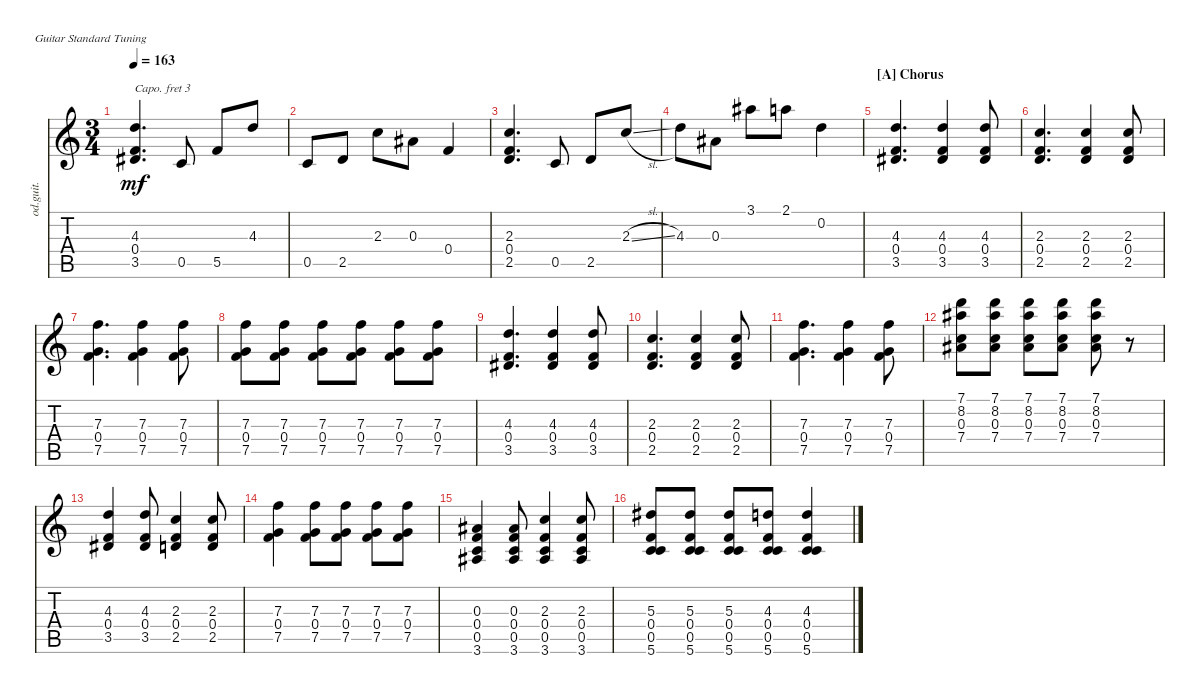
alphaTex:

\bracketExtendMode nobrackets
\track ("Overdriven Guitar" "od.guit.") {instrument overdrivenguitar}
\staff {score tabs}
\capo 3
\tuning (E4 B3 G3 D3 A2 E2)
\ts (3 4)
\tempo 163
\clef g2
\ks aminor
(3.5{acc #} 4.3 0.4).4{d dy mf beam Up} 0.5.8{beam Up} 5.5.8{beam Up} 4.3.8{beam Up} |
0.5.8{beam Up} 2.5.8{beam Up} 2.3.8{beam Down} 0.3{acc #}.8{beam Down} 0.4.4{beam Up} |
(2.5 2.3 0.4).4{d beam Up} 0.5.8{beam Up} 2.5.8{beam Up} 2.3{sl}.8{beam Up} |
4.3.8{beam Down} 0.3{acc #}.8{beam Down} 3.1{acc #}.8{beam Down} 2.1.8{beam Down} 0.2.4{beam Down} |
\section ("A" "Chorus")
(3.5{acc #} 0.4 4.3).4{d beam Up} (3.5{acc #} 0.4 4.3).4{beam Up} (3.5{acc #} 0.4 4.3).8{beam Up} |
(2.5 0.4 2.3).4{d beam Up} (2.5 0.4 2.3).4{beam Up} (2.5 0.4 2.3).8{beam Up} |
(7.5 0.4 7.3).4{d beam Down} (7.5 0.4 7.3).4{beam Down} (7.5 0.4 7.3).8{beam Down} |
(7.3 0.4 7.5).8{beam Down} (7.3 0.4 7.5).8{beam Down} (7.3 0.4 7.5).8{beam Down} (7.3 0.4 7.5).8{beam Down} (7.3 0.4 7.5).8{beam Down} (7.3 0.4 7.5).8{beam Down} |
(3.5{acc #} 0.4 4.3).4{d beam Up} (3.5{acc #} 0.4 4.3).4{beam Up} (3.5{acc #} 0.4 4.3).8{beam Up} |
(2.5 0.4 2.3).4{d beam Up} (2.5 0.4 2.3).4{beam Up} (2.5 0.4 2.3).8{beam Up} |
(7.5 0.4 7.3).4{d beam Down} (7.5 0.4 7.3).4{beam Down} (7.5 0.4 7.3).8{beam Down} |
(0.3{acc #} 7.4 8.2{acc #} 7.1).8{beam Down} (0.3{acc #} 7.4 8.2{acc #} 7.1).8{beam Down} (0.3{acc #} 7.4 8.2{acc #} 7.1).8{beam Down} (0.3{acc #} 7.4 8.2{acc #} 7.1).8{beam Down} (0.3{acc #} 7.4 8.2{acc #} 7.1).8{beam Down} r.8{beam Down} |
(3.5{acc #} 0.4 4.3).4{beam Up} (4.3 0.4 3.5{acc #}).8{beam Up} (2.5 0.4 2.3).4{beam Up} (2.3 0.4 2.5).8{beam Up} |
(7.5 0.4 7.3).4{beam Down} (7.5 0.4 7.3).8{beam Down} (7.5 0.4 7.3).8{beam Down} (7.5 0.4 7.3).8{beam Down} (7.5 0.4 7.3).8{beam Down} |
(3.6{acc #} 0.3{acc #} 0.4 0.5).4{beam Up} (0.3{acc #} 0.4 0.5 3.6{acc #}).8{beam Up} (2.3 3.6{acc #} 0.5 0.4).4{beam Up} (2.3 0.4 0.5 3.6{acc #}).8{beam Up} |
(5.6 0.5 0.4 5.3{acc #}).8{beam Up} (5.6 0.5 0.4 5.3{acc #}).8{beam Up} (5.6 0.5 0.4 5.3{acc #}).8{beam Up} (5.6 0.5 0.4 4.3).8{beam Up} (5.6 0.5 0.4 4.3).4{beam Up}
